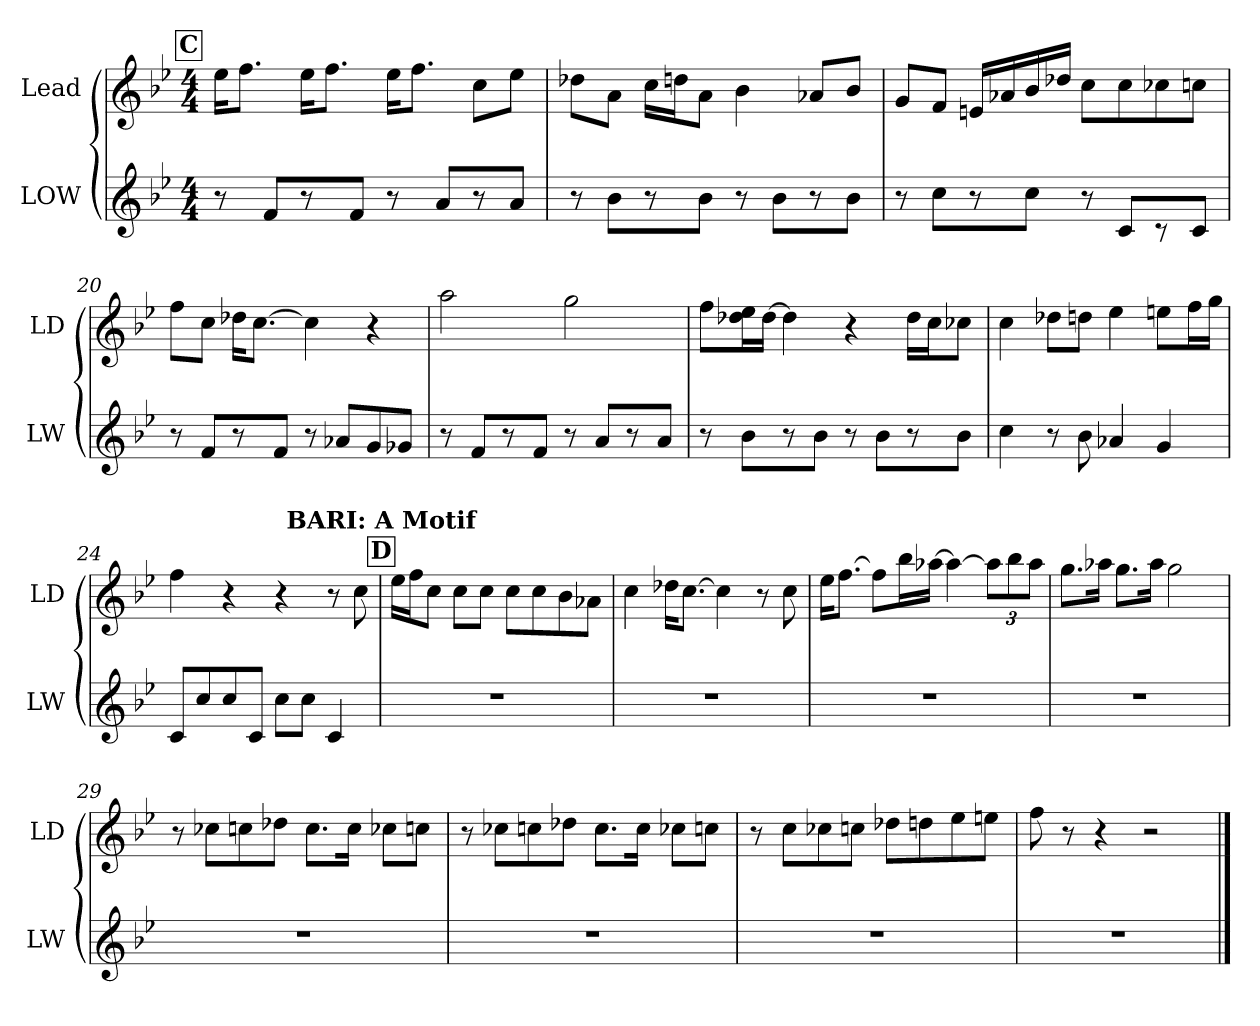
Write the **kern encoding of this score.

**kern	**kern
*part2	*part1
*staff2	*staff1
*I"LOW	*I"Lead
*I'LW	*I'LD
!!LO:LB:g=z
*clefG2	*clefG2
*k[b-e-]	*k[b-e-]
*B-:	*B-:
*M4/4	*M4/4
!!LO:REH:place=s1:a:fs=15.4:t=C
=17	=17
8r	16ee-\KL
.	8.ff\J
8f/L	.
8r	16ee-\KL
.	8.ff\J
8f/J	.
8r	16ee-\KL
.	8.ff\J
8a/L	.
8r	8cc\L
8a/J	8ee-\J
=18	=18
8r	8dd-X\L
8b-\L	8a\J
8r	16cc\LL
.	16ddn\J
8b-\J	8a\J
8r	4b-\
8b-\L	.
8r	8a-X/L
8b-\J	8b-/J
=19	=19
8r	8g/L
8cc\L	8f/J
8r	16en/LL
.	16a-X/
8cc\J	16b-/
.	16dd-X/JJ
8r	8cc\L
8c/L	8cc\
8r	8cc-X\
8c/J	8ccn\J
!!LO:PB:g=z
=20	=20
8r	8ff\L
8f/L	8cc\J
8r	16dd-X\KL
.	[8.cc\J
8f/J	.
8r	4cc\]
8a-X/L	.
8g/	4r
8g-X/J	.
=21	=21
8r	2aa\
8f/L	.
8r	.
8f/J	.
8r	2gg\
8a/L	.
8r	.
8a/J	.
=22	=22
8r	8ff\L
8b-\L	16dd-X\ 16ee-\L
.	[16dd-\JJ
8r	4dd-\]
8b-\J	.
8r	4r
8b-\L	.
8r	16dd-\LL
.	16cc\J
8b-\J	8cc-X\J
=23	=23
4cc\	4cc\
8r	8dd-X\L
8b-\	8ddn\J
4a-X/	4ee-\
4g/	8een\L
.	16ff\L
.	16gg\JJ
=24	=24
8c/L	4ff\
8cc/	.
8cc/	4r
8c/J	.
8cc\L	4r
8cc\J	.
4c/	8r
.	8cc\
!!LO:LB:g=z
!!LO:REH:place=s1:b:fs=15.4:t=D
!!LO:REH:place=s1:a:enc=none:fs=15.4:t=BARI&colon; A Motif
=25	=25
1r	16ee-\LL
.	16ff\J
.	8cc\J
.	8cc\L
.	8cc\J
.	8cc\L
.	8cc\
.	8b-\
.	8a-X\J
=26	=26
1r	4cc\
.	16dd-X\KL
.	[8.cc\J
.	4cc\]
.	8r
.	8cc\
=27	=27
1r	16ee-\KL
.	[8.ff\J
.	8ff\L]
.	16bb-\L
.	[16aa-X\JJ
.	4aa-\_
.	12aa-\L]
.	12bb-\
.	12aa-\J
=28	=28
1r	8.gg\L
.	16aa-X\Jk
.	8.gg\L
.	16aa-\Jk
.	2gg\
!!LO:LB:g=z
=29	=29
1r	8r
.	8cc-X\L
.	8ccn\
.	8dd-X\J
.	8.cc\L
.	16cc\Jk
.	8cc-X\L
.	8ccn\J
=30	=30
1r	8r
.	8cc-X\L
.	8ccn\
.	8dd-X\J
.	8.cc\L
.	16cc\Jk
.	8cc-X\L
.	8ccn\J
=31	=31
1r	8r
.	8cc\L
.	8cc-X\
.	8ccn\J
.	8dd-X\L
.	8ddn\
.	8ee-\
.	8een\J
=32	=32
1r	8ff\
.	8r
.	4r
.	2r
==	==
*-	*-
